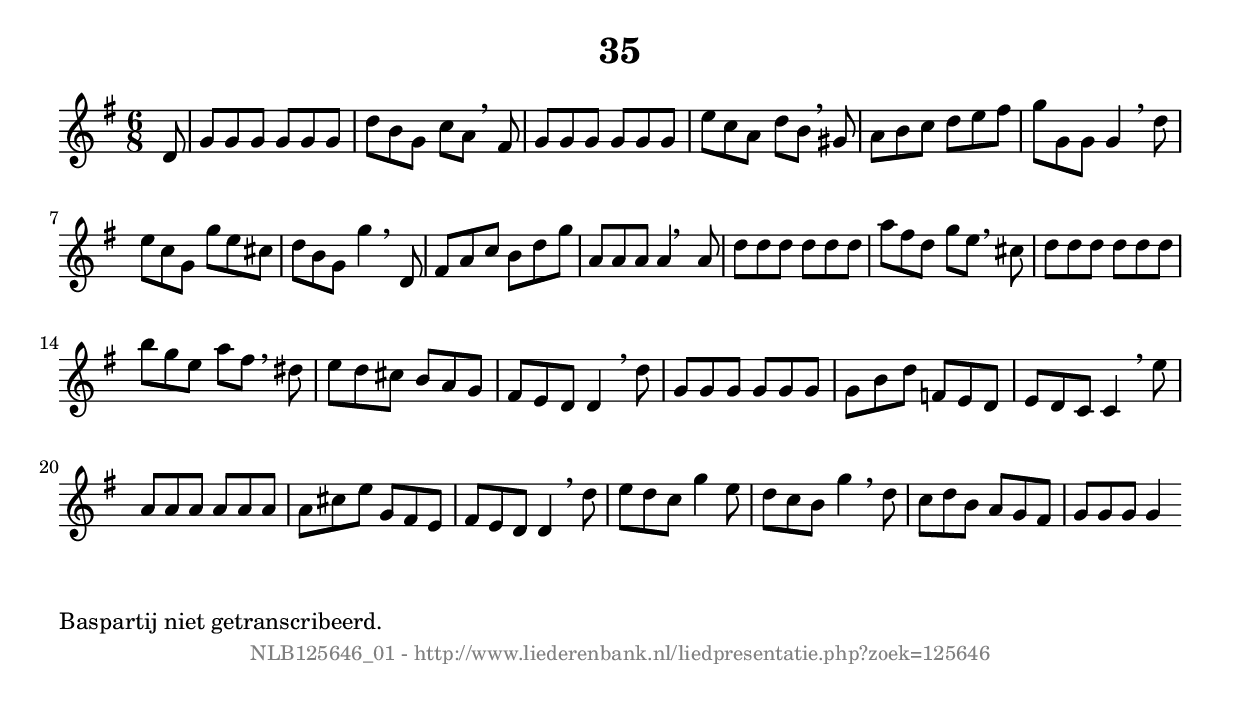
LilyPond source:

%
% produced by wce2krn 1.64 (7 June 2014)
%
\version"2.16"
#(append! paper-alist '(("long" . (cons (* 210 mm) (* 2000 mm)))))
#(set-default-paper-size "long")
sb = {\breathe}
mBreak = {\breathe }
bBreak = {\breathe }
x = {\once\override NoteHead #'style = #'cross }
gl=\glissando
itime={\override Staff.TimeSignature #'stencil = ##f }
ficta = {\once\set suggestAccidentals = ##t}
fine = {\once\override Score.RehearsalMark #'self-alignment-X = #1 \mark \markup {\italic{Fine}}}
dc = {\once\override Score.RehearsalMark #'self-alignment-X = #1 \mark \markup {\italic{D.C.}}}
dcf = {\once\override Score.RehearsalMark #'self-alignment-X = #1 \mark \markup {\italic{D.C. al Fine}}}
dcc = {\once\override Score.RehearsalMark #'self-alignment-X = #1 \mark \markup {\italic{D.C. al Coda}}}
ds = {\once\override Score.RehearsalMark #'self-alignment-X = #1 \mark \markup {\italic{D.S.}}}
dsf = {\once\override Score.RehearsalMark #'self-alignment-X = #1 \mark \markup {\italic{D.S. al Fine}}}
dsc = {\once\override Score.RehearsalMark #'self-alignment-X = #1 \mark \markup {\italic{D.S. al Coda}}}
pv = {\set Score.repeatCommands = #'((volta "1"))}
sv = {\set Score.repeatCommands = #'((volta "2"))}
tv = {\set Score.repeatCommands = #'((volta "3"))}
qv = {\set Score.repeatCommands = #'((volta "4"))}
xv = {\set Score.repeatCommands = #'((volta #f))}
\header{ tagline = ""
title = "35"
}
\score {{
\key g \major
\relative g'
{
\set melismaBusyProperties = #'()
\partial 32*4
\time 6/8
\tempo 4=120
\override Score.MetronomeMark #'transparent = ##t
\override Score.RehearsalMark #'break-visibility = #(vector #t #t #f)
d8 g g g g g g d' b g c a \sb fis g g g g g g e' c a d b \sb gis a b c d e fis g g, g g4 \mBreak
d'8 e c g g' e cis d b g g'4 \sb d,8 fis a c b d g a, a a a4 \bar ":|:" \bBreak
a8 d d d d d d a' fis d g e \sb cis d d d d d d b' g e a fis \sb dis e d cis b a g fis e d d4 \mBreak
d'8 g, g g g g g g b d f, e d e d c c4 \sb e'8 a, a a a a a a cis e g, fis e fis e d d4 \mBreak
d'8 e d c g'4 e8 d c b g'4 \sb d8 c d b a g fis g g g g4 \bar ":|:"
 }}
 \midi { }
 \layout {
            indent = 0.0\cm
}
}
\markup { \wordwrap-string #" 
Baspartij niet getranscribeerd.
"}
\markup { \vspace #0 } \markup { \with-color #grey \fill-line { \center-column { \smaller "NLB125646_01 - http://www.liederenbank.nl/liedpresentatie.php?zoek=125646" } } }
